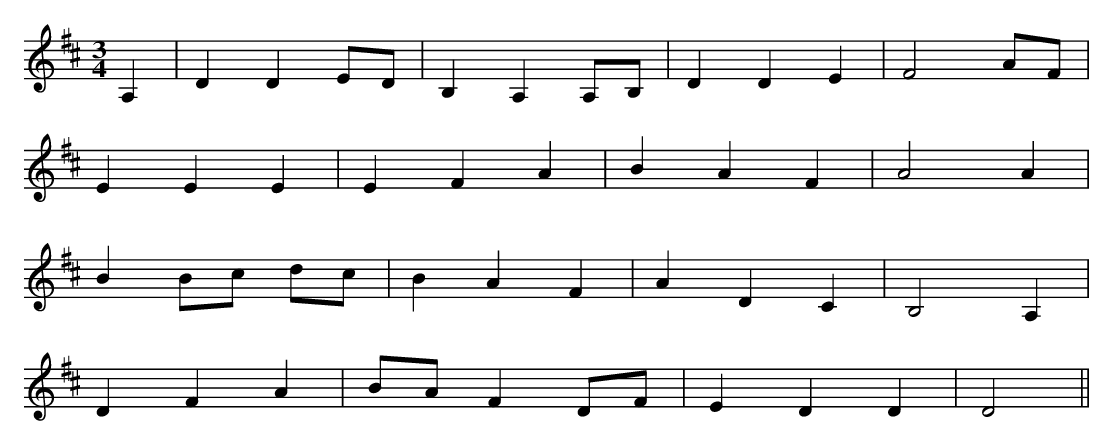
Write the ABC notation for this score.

X:1
M:3/4
K:D
A,2| D2 D2 ED| B,2 A,2 A,B,| D2 D2 E2| F4 AF|
 E2 E2 E2| E2 F2 A2| B2 A2 F2| A4 A2|
 B2 Bc dc| B2 A2 F2| A2 D2 C2| B,4 A,2|
 D2 F2 A2| BA F2 DF| E2 D2 D2| D4||
